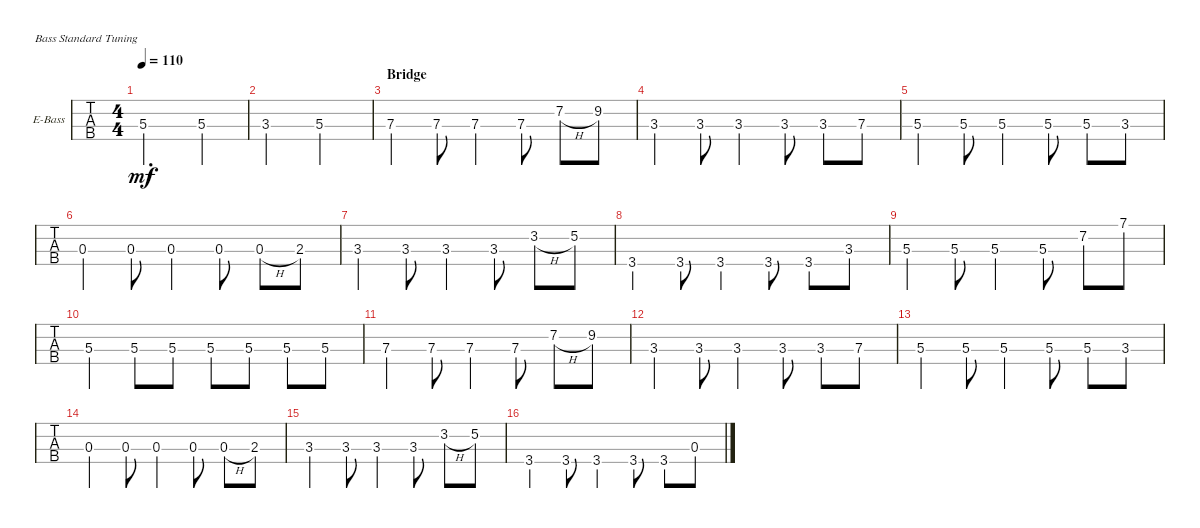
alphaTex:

\defaultSystemsLayout 4
\bracketExtendMode groupsimilarinstruments
\firstSystemTrackNameOrientation horizontal
\otherSystemsTrackNameOrientation horizontal
\track ("Cole Train" "E-Bass") {instrument electricbassfinger}
\staff {tabs}
\tuning (G2 D2 A1 E1)
\ts (4 4)
\tempo 110
\clef f4
\ks c
5.3.2{d dy mf} 5.3.4 |
3.3.2 5.3.2 |
\section ("" "Bridge")
7.3.4 7.3.8 7.3.4 7.3.8 7.2{h}.8 9.2.8 |
3.3.4 3.3.8 3.3.4 3.3.8 3.3.8 7.3.8 |
5.3.4 5.3.8 5.3.4 5.3.8 5.3.8 3.3.8 |
0.3.4 0.3.8 0.3.4 0.3.8 0.3{h}.8 2.3.8 |
3.3.4 3.3.8 3.3.4 3.3.8 3.2{h}.8 5.2.8 |
3.4.4 3.4.8 3.4.4 3.4.8 3.4.8 3.3.8 |
5.3.4 5.3.8 5.3.4 5.3.8 7.2.8 7.1.8 |
5.3.4 5.3.8 5.3.8 5.3.8 5.3.8 5.3.8 5.3.8 |
7.3.4 7.3.8 7.3.4 7.3.8 7.2{h}.8 9.2.8 |
3.3.4 3.3.8 3.3.4 3.3.8 3.3.8 7.3.8 |
5.3.4 5.3.8 5.3.4 5.3.8 5.3.8 3.3.8 |
0.3.4 0.3.8 0.3.4 0.3.8 0.3{h}.8 2.3.8 |
3.3.4 3.3.8 3.3.4 3.3.8 3.2{h}.8 5.2.8 |
3.4.4 3.4.8 3.4.4 3.4.8 3.4.8 0.3.8
